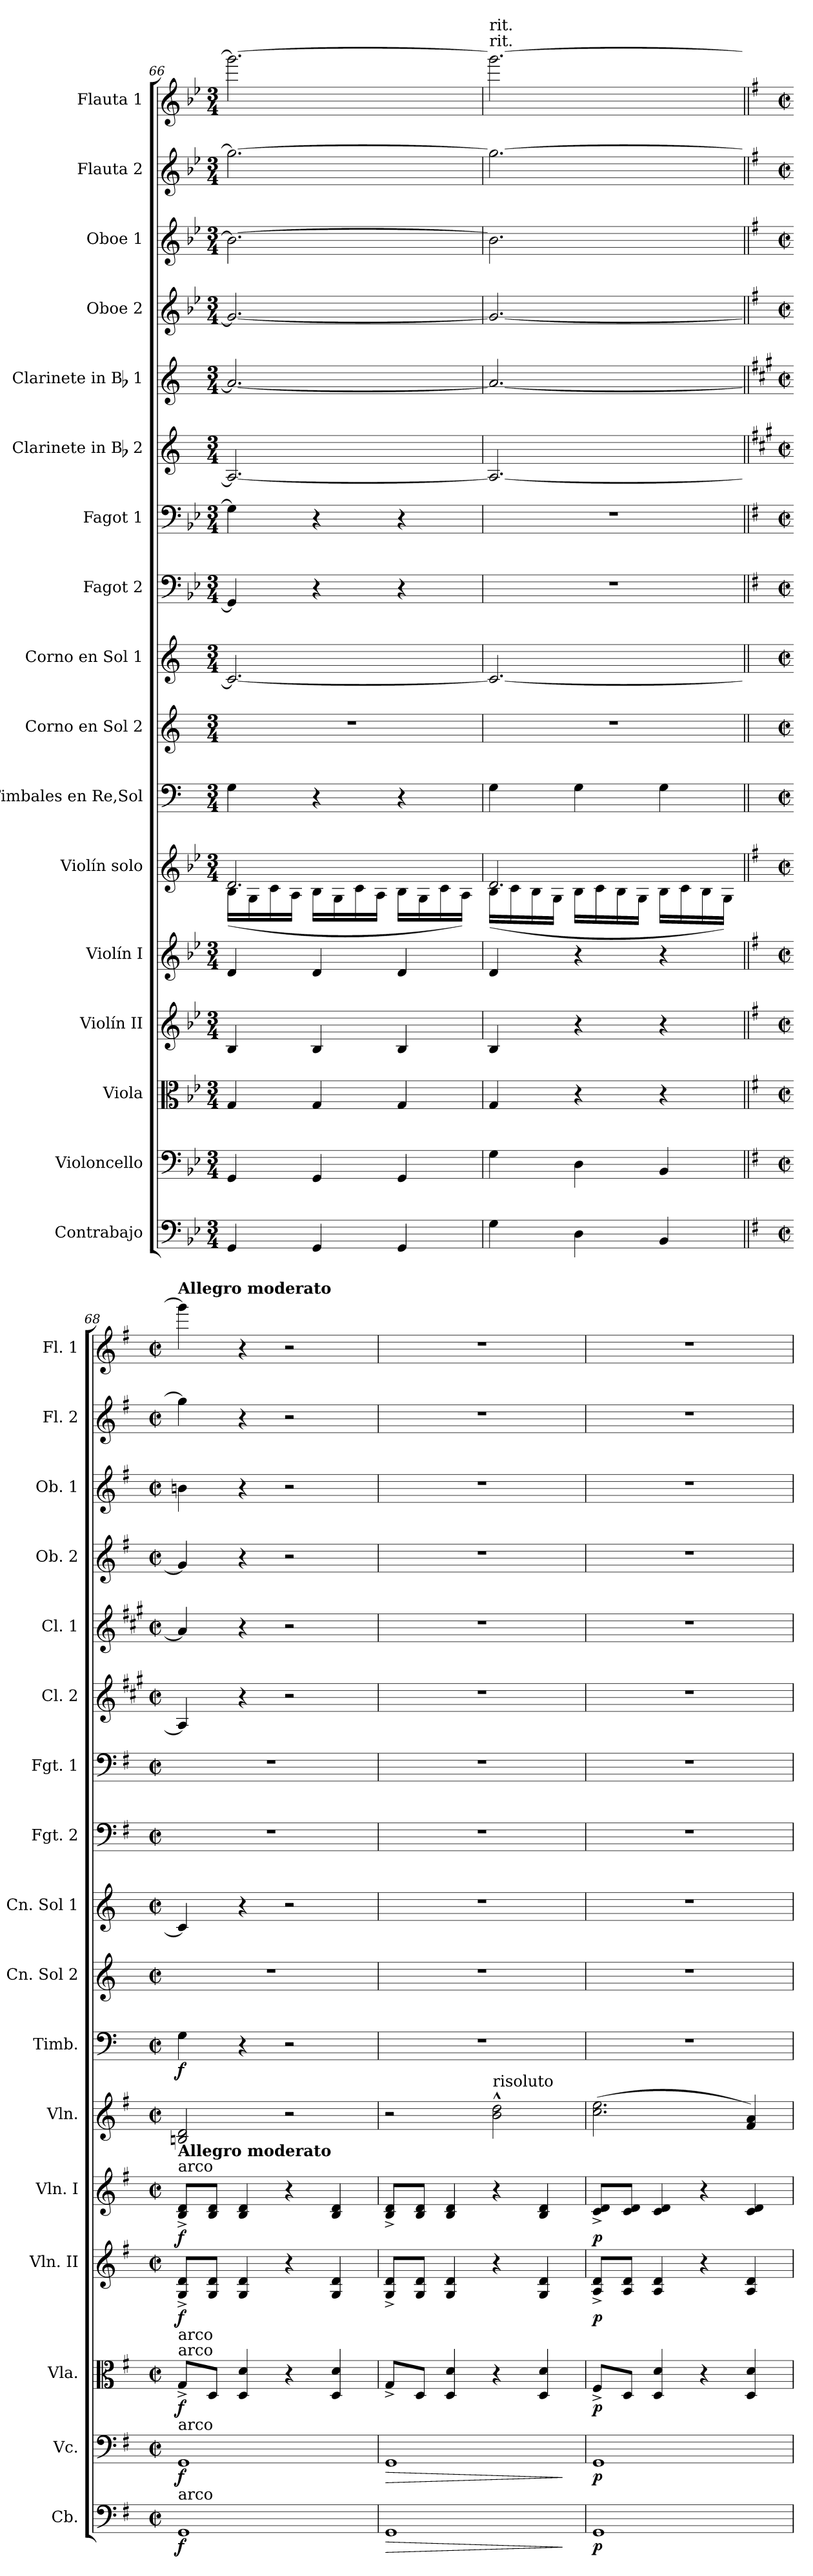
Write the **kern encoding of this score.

**kern	**dynam	**kern	**dynam	**kern	**dynam	**kern	**dynam	**kern	**dynam	**kern	**kern	**dynam	**kern	**kern	**kern	**kern	**kern	**kern	**kern	**kern	**kern	**kern
*part17	*part17	*part16	*part16	*part15	*part15	*part14	*part14	*part13	*part13	*part12	*part11	*part11	*part10	*part9	*part8	*part7	*part6	*part5	*part4	*part3	*part2	*part1
*staff17	*staff17	*staff16	*staff16	*staff15	*staff15	*staff14	*staff14	*staff13	*staff13	*staff12	*staff11	*staff11	*staff10	*staff9	*staff8	*staff7	*staff6	*staff5	*staff4	*staff3	*staff2	*staff1
*I"Contrabajo	*	*I"Violoncello	*	*I"Viola	*	*I"Violín II	*	*I"Violín I	*	*I"Violín solo	*I"Timbales en Re,Sol	*	*I"Corno en Sol 2	*I"Corno en Sol 1	*I"Fagot 2	*I"Fagot 1	*I"Clarinete in Bb 2	*I"Clarinete in Bb 1	*I"Oboe 2	*I"Oboe 1	*I"Flauta 2	*I"Flauta 1
*I'Cb.	*	*I'Vc.	*	*I'Vla.	*	*I'Vln. II	*	*I'Vln. I	*	*I'Vln.	*I'Timb.	*	*I'Cn. Sol 2	*I'Cn. Sol 1	*I'Fgt. 2	*I'Fgt. 1	*I'Cl. 2	*I'Cl. 1	*I'Ob. 2	*I'Ob. 1	*I'Fl. 2	*I'Fl. 1
*clefF4	*	*clefF4	*	*clefC3	*	*clefG2	*	*clefG2	*	*clefG2	*clefF4	*	*clefG2	*clefG2	*clefF4	*clefF4	*clefG2	*clefG2	*clefG2	*clefG2	*clefG2	*clefG2
*ITrd7c12	*	*	*	*	*	*	*	*	*	*	*	*	*ITrd3c5	*ITrd3c5	*	*	*ITrd1c2	*ITrd1c2	*	*	*	*
*k[b-e-]	*	*k[b-e-]	*	*k[b-e-]	*	*k[b-e-]	*	*k[b-e-]	*	*k[b-e-]	*k[]	*	*k[f#]	*k[f#]	*k[b-e-]	*k[b-e-]	*k[b-e-]	*k[b-e-]	*k[b-e-]	*k[b-e-]	*k[b-e-]	*k[b-e-]
*g:	*	*g:	*	*g:	*	*g:	*	*g:	*	*g:	*a:	*	*e:	*e:	*g:	*g:	*g:	*g:	*g:	*g:	*g:	*g:
*M3/4	*	*M3/4	*	*M3/4	*	*M3/4	*	*M3/4	*	*M3/4	*M3/4	*	*M3/4	*M3/4	*M3/4	*M3/4	*M3/4	*M3/4	*M3/4	*M3/4	*M3/4	*M3/4
=66	=66	=66	=66	=66	=66	=66	=66	=66	=66	=66	=66	=66	=66	=66	=66	=66	=66	=66	=66	=66	=66	=66
*	*	*	*	*	*	*	*	*	*	*^	*	*	*	*	*	*	*	*	*	*	*	*
!	!	!	!	!	!	!	!	!	!	!	!	!	!	!LO:N:vis=1	!	!	!	!	!	!	!	!	!
4GGGi/	.	4GGi/	.	4Gi/	.	4B-i/	.	4di/	.	2.di/	(16B-i\LL	4Gi\	.	2.r	2.Gi/_<	4GGi/]	4Gi\]	2.Gi/_<	2.gi/_<	2.gi/_<	2.b-i\_>	2.ggi\_>	2.gggi\_>
.	.	.	.	.	.	.	.	.	.	.	16Gi\	.	.	.	.	.	.	.	.	.	.	.	.
.	.	.	.	.	.	.	.	.	.	.	16ci\	.	.	.	.	.	.	.	.	.	.	.	.
.	.	.	.	.	.	.	.	.	.	.	16Ai\JJ	.	.	.	.	.	.	.	.	.	.	.	.
4GGGi/	.	4GGi/	.	4Gi/	.	4B-i/	.	4di/	.	.	16B-i\LL	4r	.	.	.	4r	4r	.	.	.	.	.	.
.	.	.	.	.	.	.	.	.	.	.	16Gi\	.	.	.	.	.	.	.	.	.	.	.	.
.	.	.	.	.	.	.	.	.	.	.	16ci\	.	.	.	.	.	.	.	.	.	.	.	.
.	.	.	.	.	.	.	.	.	.	.	16Ai\JJ	.	.	.	.	.	.	.	.	.	.	.	.
4GGGi/	.	4GGi/	.	4Gi/	.	4B-i/	.	4di/	.	.	16B-i\LL	4r	.	.	.	4r	4r	.	.	.	.	.	.
.	.	.	.	.	.	.	.	.	.	.	16Gi\	.	.	.	.	.	.	.	.	.	.	.	.
.	.	.	.	.	.	.	.	.	.	.	16ci\	.	.	.	.	.	.	.	.	.	.	.	.
.	.	.	.	.	.	.	.	.	.	.	16Ai\JJ)	.	.	.	.	.	.	.	.	.	.	.	.
!!LO:PB:g=z
=67	=67	=67	=67	=67	=67	=67	=67	=67	=67	=67	=67	=67	=67	=67	=67	=67	=67	=67	=67	=67	=67	=67	=67
!	!	!	!	!	!	!	!	!	!	!	!	!	!	!	!	!	!	!	!	!	!	!	!LO:TX:t=rit.
!	!	!	!	!	!	!	!	!	!	!	!	!	!	!	!	!	!	!	!	!	!	!	!LO:TX:t=rit.
!	!	!	!	!	!	!	!	!	!	!	!	!	!	!LO:N:vis=1	!	!LO:N:vis=1	!LO:N:vis=1	!	!	!	!	!	!
4GGi\	.	4Gi\	.	4Gi/	.	4B-i/	.	4di/	.	2.di/	(16B-i\LL	4Gi\	.	2.r	2.Gi/_<	2.r	2.r	2.Gi/_<	2.gi/_<	2.gi/_<	2.b-i\]	2.ggi\_>	2.gggi\_>
.	.	.	.	.	.	.	.	.	.	.	16ci\	.	.	.	.	.	.	.	.	.	.	.	.
.	.	.	.	.	.	.	.	.	.	.	16B-i\	.	.	.	.	.	.	.	.	.	.	.	.
.	.	.	.	.	.	.	.	.	.	.	16Gi\JJ	.	.	.	.	.	.	.	.	.	.	.	.
4DDi\	.	4Di\	.	4r	.	4r	.	4r	.	.	16B-i\LL	4Gi\	.	.	.	.	.	.	.	.	.	.	.
.	.	.	.	.	.	.	.	.	.	.	16ci\	.	.	.	.	.	.	.	.	.	.	.	.
.	.	.	.	.	.	.	.	.	.	.	16B-i\	.	.	.	.	.	.	.	.	.	.	.	.
.	.	.	.	.	.	.	.	.	.	.	16Gi\JJ	.	.	.	.	.	.	.	.	.	.	.	.
4BBB-i/	.	4BB-i/	.	4r	.	4r	.	4r	.	.	16B-i\LL	4Gi\	.	.	.	.	.	.	.	.	.	.	.
.	.	.	.	.	.	.	.	.	.	.	16ci\	.	.	.	.	.	.	.	.	.	.	.	.
.	.	.	.	.	.	.	.	.	.	.	16B-i\	.	.	.	.	.	.	.	.	.	.	.	.
.	.	.	.	.	.	.	.	.	.	.	16Gi\JJ)	.	.	.	.	.	.	.	.	.	.	.	.
*	*	*	*	*	*	*	*	*	*	*v	*v	*	*	*	*	*	*	*	*	*	*	*	*
=68||	=68||	=68||	=68||	=68||	=68||	=68||	=68||	=68||	=68||	=68||	=68||	=68||	=68||	=68||	=68||	=68||	=68||	=68||	=68||	=68||	=68||	=68||
*k[f#]	*	*k[f#]	*	*k[f#]	*	*k[f#]	*	*k[f#]	*	*k[f#]	*k[]	*	*k[f#]	*k[f#]	*k[f#]	*k[f#]	*k[f#]	*k[f#]	*k[f#]	*k[f#]	*k[f#]	*k[f#]
*G:	*	*G:	*	*G:	*	*G:	*	*G:	*	*G:	*C:	*	*G:	*G:	*G:	*G:	*G:	*G:	*G:	*G:	*G:	*G:
*M2/2	*	*M2/2	*	*M2/2	*	*M2/2	*	*M2/2	*	*M2/2	*M2/2	*	*M2/2	*M2/2	*M2/2	*M2/2	*M2/2	*M2/2	*M2/2	*M2/2	*M2/2	*M2/2
*met(c|)	*	*met(c|)	*	*met(c|)	*	*met(c|)	*	*met(c|)	*	*met(c|)	*met(c|)	*	*met(c|)	*met(c|)	*met(c|)	*met(c|)	*met(c|)	*met(c|)	*met(c|)	*met(c|)	*met(c|)	*met(c|)
*	*	*	*	*	*	*	*	*MM120	*	*	*	*	*	*	*	*	*	*	*	*	*	*MM120
*	*	*	*	*	*	*	*	*	*	*^	*	*	*	*	*	*	*	*	*	*	*	*
!	!	!	!	!	!	!	!	!	!	!	!	!	!	!	!	!	!	!	!	!	!	!	!LO:TX:a:B:t=Allegro moderato
!	!	!	!	!	!	!	!	!LO:TX:a:t=arco	!	!	!	!	!	!	!	!	!	!	!	!	!	!	!
!	!	!	!	!	!	!	!	!LO:TX:a:B:t=Allegro moderato	!	!	!	!	!	!	!	!	!	!	!	!	!	!	!
!	!	!	!	!	!	!LO:TX:b:t=arco	!	!	!	!	!	!	!	!	!	!	!	!	!	!	!	!	!
!	!	!	!	!LO:TX:a:t=arco	!	!	!	!	!	!	!	!	!	!	!	!	!	!	!	!	!	!	!
!	!	!LO:TX:a:t=arco	!	!	!	!	!	!	!	!	!	!	!	!	!	!	!	!	!	!	!	!	!
!LO:TX:a:t=arco	!	!	!	!	!	!	!	!	!	!	!	!	!	!	!	!	!	!	!	!	!	!	!
*	*	*	*	*	*	*	*	*	*	*v	*v	*	*	*	*	*	*	*	*	*	*	*	*
1GGGi	f	1GGi	f	8G^i/L	f	8Gi/^ 8di^L	f	8Bi/^ 8di^L	f	2Bni/ 2di	4Gi\	f	1r	4Gi/]	1r	1r	4Gi/]	4gi/]	4gi/]	4bni\	4ggi\]	4gggi\]
.	.	.	.	8Di/J	.	8Gi/ 8diJ	.	8Bi/ 8diJ	.	.	.	.	.	.	.	.	.	.	.	.	.	.
.	.	.	.	4Di/ 4di	.	4Gi/ 4di	.	4Bi/ 4di	.	.	4r	.	.	4r	.	.	4r	4r	4r	4r	4r	4r
.	.	.	.	4r	.	4r	.	4r	.	2r	2r	.	.	2r	.	.	2r	2r	2r	2r	2r	2r
.	.	.	.	4Di/ 4di	.	4Gi/ 4di	.	4Bi/ 4di	.	.	.	.	.	.	.	.	.	.	.	.	.	.
=69	=69	=69	=69	=69	=69	=69	=69	=69	=69	=69	=69	=69	=69	=69	=69	=69	=69	=69	=69	=69	=69	=69
!	!LO:HP:b	!	!LO:HP:b	!	!	!	!	!	!	!	!	!	!	!	!	!	!	!	!	!	!	!
1GGGi	>	1GGi	>	8G^i/L	.	8Gi/^ 8di^L	.	8Bi/^ 8di^L	.	2r	1r	.	1r	1r	1r	1r	1r	1r	1r	1r	1r	1r
.	.	.	.	8Di/J	.	8Gi/ 8diJ	.	8Bi/ 8diJ	.	.	.	.	.	.	.	.	.	.	.	.	.	.
.	.	.	.	4Di/ 4di	.	4Gi/ 4di	.	4Bi/ 4di	.	.	.	.	.	.	.	.	.	.	.	.	.	.
!	!	!	!	!	!	!	!	!	!	!LO:TX:a:t=risoluto	!	!	!	!	!	!	!	!	!	!	!	!
.	.	.	.	4r	.	4r	.	4r	.	2bi\^^ 2ddi^^	.	.	.	.	.	.	.	.	.	.	.	.
.	.	.	.	4Di/ 4di	.	4Gi/ 4di	.	4Bi/ 4di	.	.	.	.	.	.	.	.	.	.	.	.	.	.
.	]	.	]	.	.	.	.	.	.	.	.	.	.	.	.	.	.	.	.	.	.	.
=70	=70	=70	=70	=70	=70	=70	=70	=70	=70	=70	=70	=70	=70	=70	=70	=70	=70	=70	=70	=70	=70	=70
1GGGi	p	1GGi	p	8F#^i/L	p	8Ai/^ 8di^L	p	8ci/^ 8di^L	p	(2.cci\ 2.eei	1r	.	1r	1r	1r	1r	1r	1r	1r	1r	1r	1r
.	.	.	.	8Di/J	.	8Ai/ 8diJ	.	8ci/ 8diJ	.	.	.	.	.	.	.	.	.	.	.	.	.	.
.	.	.	.	4Di/ 4di	.	4Ai/ 4di	.	4ci/ 4di	.	.	.	.	.	.	.	.	.	.	.	.	.	.
.	.	.	.	4r	.	4r	.	4r	.	.	.	.	.	.	.	.	.	.	.	.	.	.
.	.	.	.	4Di/ 4di	.	4Ai/ 4di	.	4ci/ 4di	.	4f#i/ 4ai)	.	.	.	.	.	.	.	.	.	.	.	.
=	=	=	=	=	=	=	=	=	=	=	=	=	=	=	=	=	=	=	=	=	=	=
*-	*-	*-	*-	*-	*-	*-	*-	*-	*-	*-	*-	*-	*-	*-	*-	*-	*-	*-	*-	*-	*-	*-
